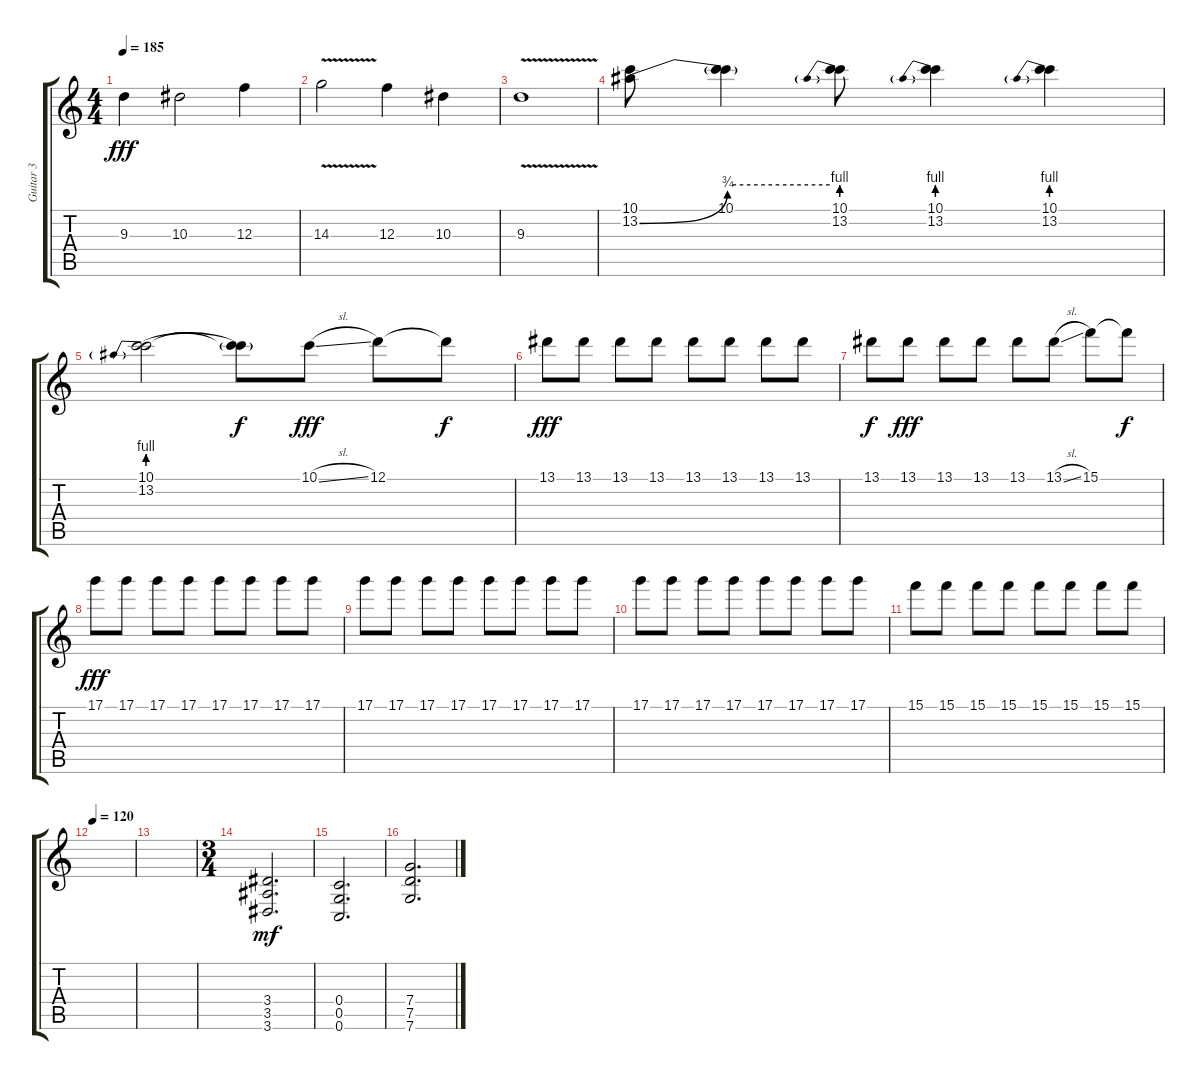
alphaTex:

\track ("Guitar 3" "Guitar 3") {instrument distortionguitar}
\staff {score tabs}
\tuning (D4 A3 F3 C3 G2 C2) {hide}
\ts (4 4)
\tempo 185
\clef g2
\ks c
9.3.4{dy fff} 10.3.2 12.3.4 |
14.3{v}.2 12.3.4 10.3.4 |
9.3{v}.1 |
(10.1 13.2{be (bend 0 0 60 3)}).8 (10.1 13.2{be (hold 0 4 60 4) t}).4 (10.1 13.2{be (prebend 0 4 60 4)}).8 (10.1 13.2{be (prebend 0 4 60 4)}).4 (10.1 13.2{be (prebend 0 4 60 4)}).4 |
(10.1 13.2{be (prebend 0 4 60 4)}).2 (10.1{t} 13.2{t}).8{dy f} 10.1{sl}.8{dy fff} 12.1.8 12.1{t}.8{dy f} |
13.1.8{dy fff} 13.1.8 13.1.8 13.1.8 13.1.8 13.1.8 13.1.8 13.1.8 |
13.1.8{dy f} 13.1.8{dy fff} 13.1.8 13.1.8 13.1.8 13.1{sl}.8 15.1.8 15.1{t}.8{dy f} |
17.1.8{dy fff} 17.1.8 17.1.8 17.1.8 17.1.8 17.1.8 17.1.8 17.1.8 |
17.1.8 17.1.8 17.1.8 17.1.8 17.1.8 17.1.8 17.1.8 17.1.8 |
17.1.8 17.1.8 17.1.8 17.1.8 17.1.8 17.1.8 17.1.8 17.1.8 |
15.1.8 15.1.8 15.1.8 15.1.8 15.1.8 15.1.8 15.1.8 15.1.8 |
\tempo 120
|
|
\ts (3 4)
(3.4 3.5 3.6).2{d dy mf volume 9} |
(0.4 0.5 0.6).2{d} |
(7.4 7.5 7.6).2{d}
